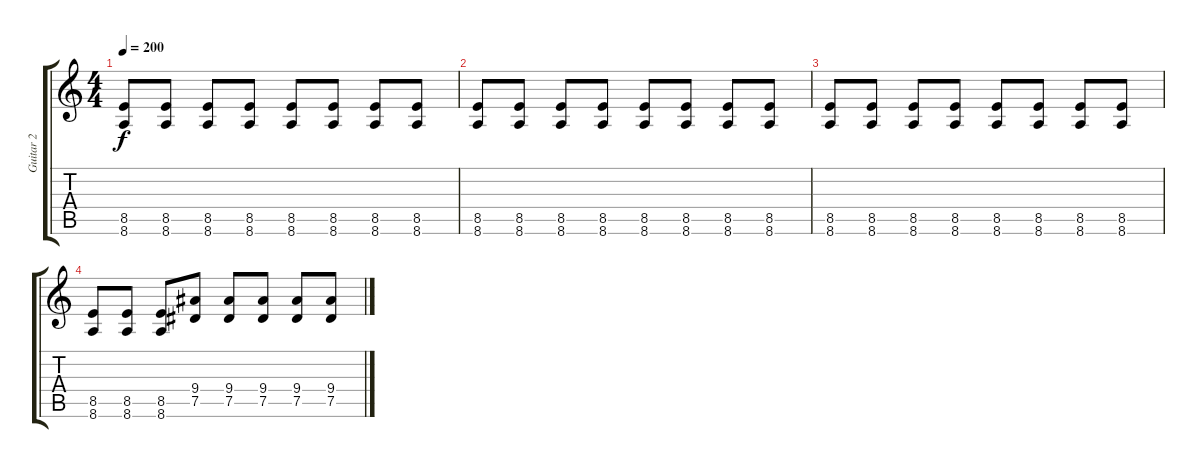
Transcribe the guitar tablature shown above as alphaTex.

\track ("Guitar 2" "Guitar 2") {instrument distortionguitar}
\staff {score tabs}
\tuning (Eb4 Bb3 Gb3 Db3 Ab2 Db2) {hide}
\ts (4 4)
\tempo 200
\clef g2
\ks c
(8.5 8.6).8{dy f} (8.5 8.6).8 (8.5 8.6).8 (8.5 8.6).8 (8.5 8.6).8 (8.5 8.6).8 (8.5 8.6).8 (8.5 8.6).8 |
(8.5 8.6).8 (8.5 8.6).8 (8.5 8.6).8 (8.5 8.6).8 (8.5 8.6).8 (8.5 8.6).8 (8.5 8.6).8 (8.5 8.6).8 |
(8.5 8.6).8 (8.5 8.6).8 (8.5 8.6).8 (8.5 8.6).8 (8.5 8.6).8 (8.5 8.6).8 (8.5 8.6).8 (8.5 8.6).8 |
(8.5 8.6).8 (8.5 8.6).8 (8.5 8.6).8 (9.4 7.5).8 (9.4 7.5).8 (9.4 7.5).8 (9.4 7.5).8 (9.4 7.5).8
